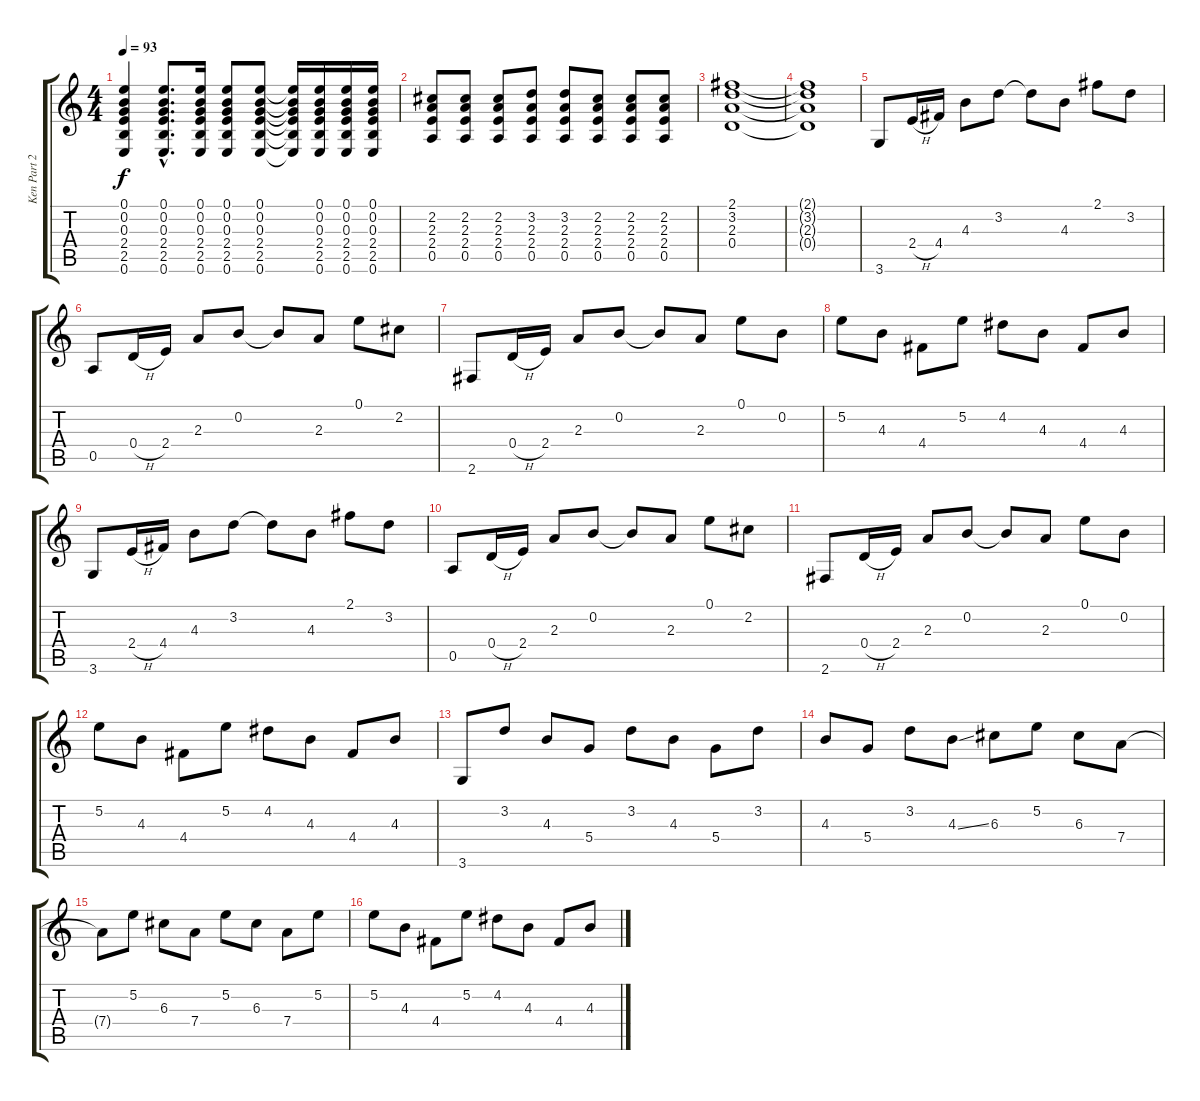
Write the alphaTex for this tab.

\track ("Ken Part 2" "Ken Part 2") {instrument acousticguitarnylon}
\staff {score tabs}
\tuning (E4 B3 G3 D3 A2 E2) {hide}
\ts (4 4)
\tempo 93
\clef g2
\ks c
(0.1 0.2 0.3 2.4 2.5 0.6).4{dy f} (0.1{hac} 0.2{hac} 0.3{hac} 2.4{hac} 2.5{hac} 0.6{hac}).8{d} (0.1 0.2 0.3 2.4 2.5 0.6).16 (0.1 0.2 0.3 2.4 2.5 0.6).8 (0.1 0.2 0.3 2.4 2.5 0.6).8 (0.1{t} 0.2{t} 0.3{t} 2.4{t} 2.5{t} 0.6{t}).16 (0.1 0.2 0.3 2.4 2.5 0.6).16 (0.1 0.2 0.3 2.4 2.5 0.6).16 (0.1 0.2 0.3 2.4 2.5 0.6).16 |
(2.2 2.3 2.4 0.5).8 (2.2 2.3 2.4 0.5).8 (2.2 2.3 2.4 0.5).8 (3.2 2.3 2.4 0.5).8 (3.2 2.3 2.4 0.5).8 (2.2 2.3 2.4 0.5).8 (2.2 2.3 2.4 0.5).8 (2.2 2.3 2.4 0.5).8 |
(2.1 3.2 2.3 0.4).1 |
(2.1{t} 3.2{t} 2.3{t} 0.4{t}).1 |
3.6.8 2.4{h}.16 4.4.16 4.3.8 3.2.8 3.2{t}.8 4.3.8 2.1.8 3.2.8 |
0.5.8 0.4{h}.16 2.4.16 2.3.8 0.2.8 0.2{t}.8 2.3.8 0.1.8 2.2.8 |
2.6.8 0.4{h}.16 2.4.16 2.3.8 0.2.8 0.2{t}.8 2.3.8 0.1.8 0.2.8 |
5.2.8 4.3.8 4.4.8 5.2.8 4.2.8 4.3.8 4.4.8 4.3.8 |
3.6.8 2.4{h}.16 4.4.16 4.3.8 3.2.8 3.2{t}.8 4.3.8 2.1.8 3.2.8 |
0.5.8 0.4{h}.16 2.4.16 2.3.8 0.2.8 0.2{t}.8 2.3.8 0.1.8 2.2.8 |
2.6.8 0.4{h}.16 2.4.16 2.3.8 0.2.8 0.2{t}.8 2.3.8 0.1.8 0.2.8 |
5.2.8 4.3.8 4.4.8 5.2.8 4.2.8 4.3.8 4.4.8 4.3.8 |
3.6.8 3.2.8 4.3.8 5.4.8 3.2.8 4.3.8 5.4.8 3.2.8 |
4.3.8 5.4.8 3.2.8 4.3{ss}.8 6.3.8 5.2.8 6.3.8 7.4.8 |
7.4{t}.8 5.2.8 6.3.8 7.4.8 5.2.8 6.3.8 7.4.8 5.2.8 |
5.2.8 4.3.8 4.4.8 5.2.8 4.2.8 4.3.8 4.4.8 4.3.8
